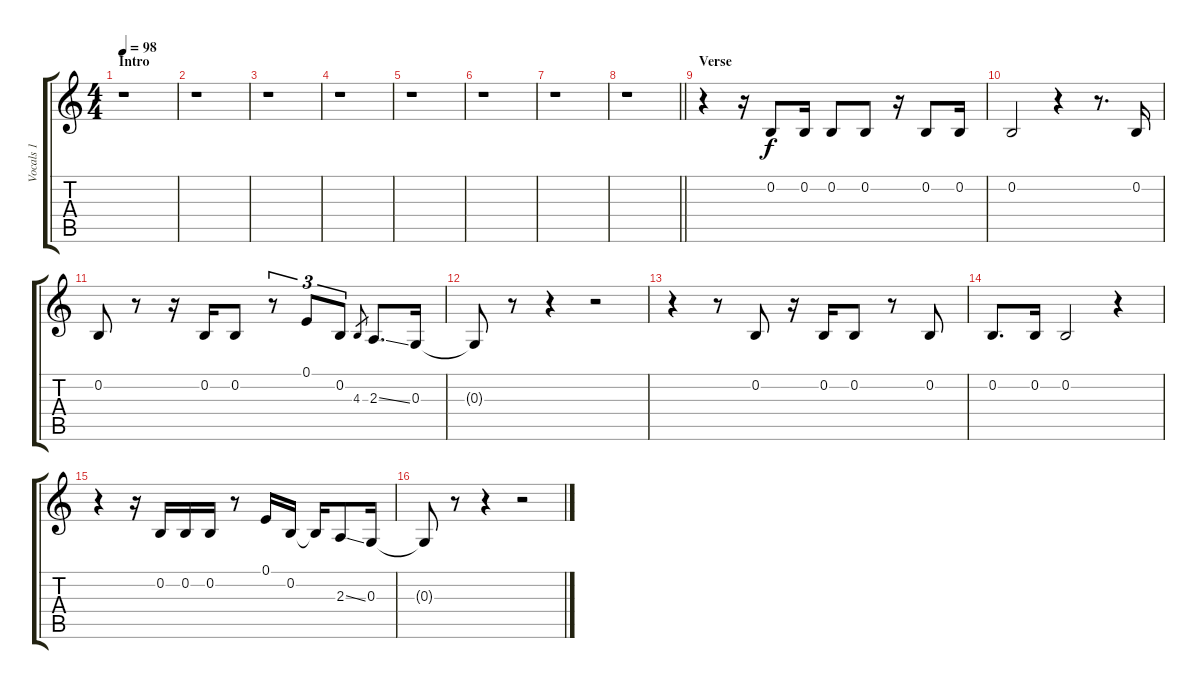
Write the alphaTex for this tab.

\track ("Vocals 1" "Vocals 1") {instrument clarinet}
\staff {score tabs}
\tuning (E4 B3 G3 D3 A2 E2) {hide}
\ts (4 4)
\section ("" "Intro")
\tempo 98
\clef g2
\ks c
r.1{dy f instrument clarinet} |
r.1 |
r.1 |
r.1 |
r.1 |
r.1 |
r.1 |
\barLineRight lightlight
r.1 |
\section ("" "Verse")
r.4 r.16 0.2.8 0.2.16 0.2.8 0.2.8 r.16 0.2.8 0.2.16 |
0.2.2 r.4 r.8{d} 0.2.16 |
0.2.8 r.8 r.16 0.2.16 0.2.8 r.8{tu (3 2)} 0.1.8{tu (3 2)} 0.2.8{tu (3 2)} 4.3.8{gr} 2.3{ss}.8{d} 0.3.16 |
0.3{t}.8 r.8 r.4 r.2 |
r.4 r.8 0.2.8 r.16 0.2.16 0.2.8 r.8 0.2.8 |
0.2.8{d} 0.2.16 0.2.2 r.4 |
r.4 r.16 0.2.16 0.2.16 0.2.16 r.8 0.1.16 0.2.16 0.2{t}.16 2.3{ss}.8 0.3.16 |
0.3{t}.8 r.8 r.4 r.2
